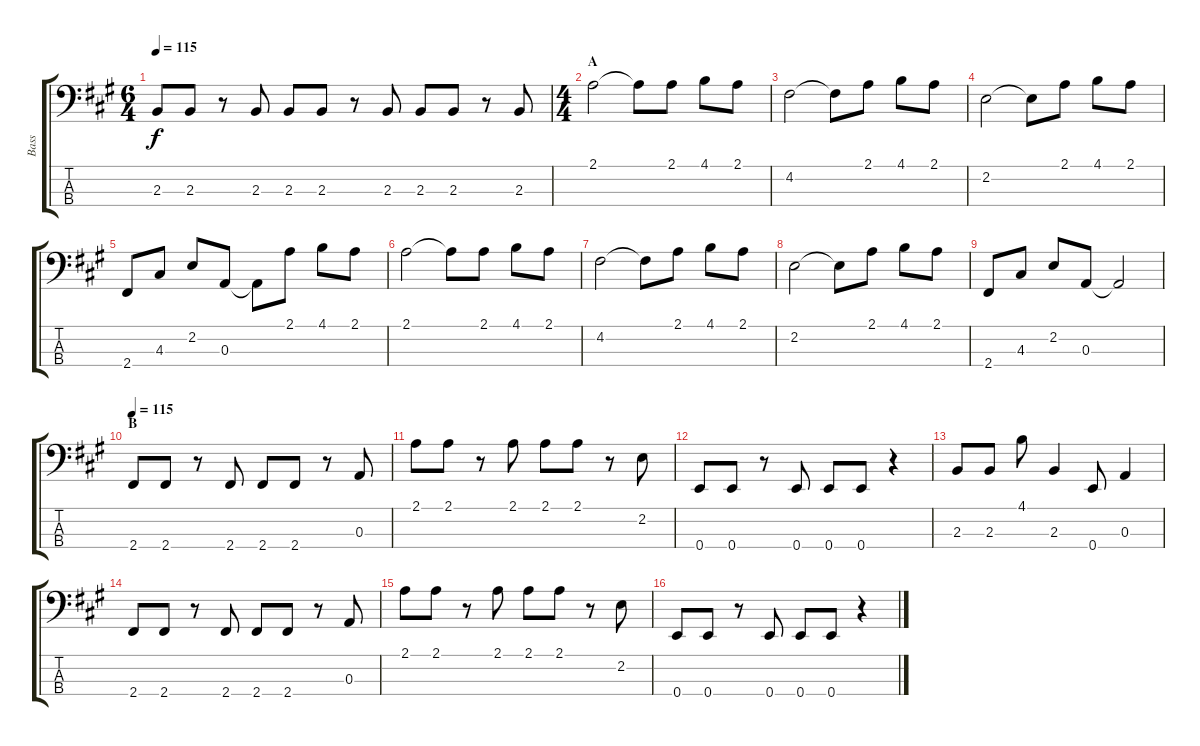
\track ("Bass" "Bass") {instrument electricbasspick}
\staff {score tabs}
\tuning (G2 D2 A1 E1) {hide}
\ts (6 4)
\tempo 115
\clef f4
\ks a
2.3.8{dy f} 2.3.8 r.8 2.3.8 2.3.8 2.3.8 r.8 2.3.8 2.3.8 2.3.8 r.8 2.3.8 |
\ts (4 4)
\section ("" "A")
2.1.2 2.1{t}.8 2.1.8 4.1.8 2.1.8 |
4.2.2 4.2{t}.8 2.1.8 4.1.8 2.1.8 |
2.2.2 2.2{t}.8 2.1.8 4.1.8 2.1.8 |
2.4.8 4.3.8 2.2.8 0.3.8 0.3{t}.8 2.1.8 4.1.8 2.1.8 |
2.1.2 2.1{t}.8 2.1.8 4.1.8 2.1.8 |
4.2.2 4.2{t}.8 2.1.8 4.1.8 2.1.8 |
2.2.2 2.2{t}.8 2.1.8 4.1.8 2.1.8 |
2.4.8 4.3.8 2.2.8 0.3.8 0.3{t}.2 |
\section ("" "B")
\tempo 115
2.4.8 2.4.8 r.8 2.4.8 2.4.8 2.4.8 r.8 0.3.8 |
2.1.8 2.1.8 r.8 2.1.8 2.1.8 2.1.8 r.8 2.2.8 |
0.4.8 0.4.8 r.8 0.4.8 0.4.8 0.4.8 r.4 |
2.3.8 2.3.8 4.1.8 2.3.4 0.4.8 0.3.4 |
2.4.8 2.4.8 r.8 2.4.8 2.4.8 2.4.8 r.8 0.3.8 |
2.1.8 2.1.8 r.8 2.1.8 2.1.8 2.1.8 r.8 2.2.8 |
0.4.8 0.4.8 r.8 0.4.8 0.4.8 0.4.8 r.4
